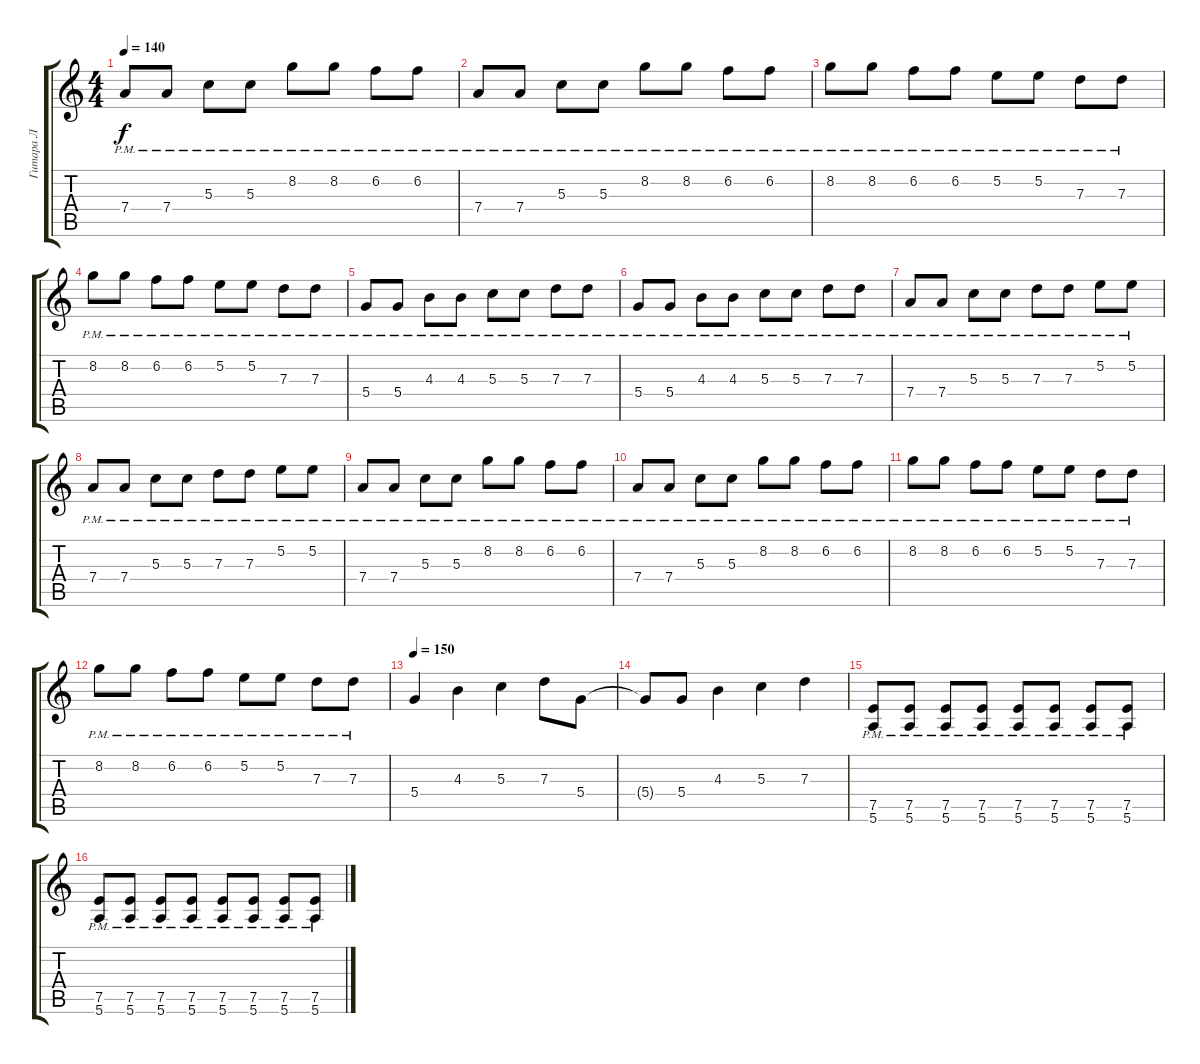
\track ("Гитара Л" "Гитара Л") {instrument overdrivenguitar}
\staff {score tabs}
\tuning (E4 B3 G3 D3 A2 E2) {hide}
\ts (4 4)
\tempo 140
\clef g2
\ks c
7.4{pm}.8{dy f} 7.4{pm}.8 5.3{pm}.8 5.3{pm}.8 8.2{pm}.8 8.2{pm}.8 6.2{pm}.8 6.2{pm}.8 |
7.4{pm}.8 7.4{pm}.8 5.3{pm}.8 5.3{pm}.8 8.2{pm}.8 8.2{pm}.8 6.2{pm}.8 6.2{pm}.8 |
8.2{pm}.8 8.2{pm}.8 6.2{pm}.8 6.2{pm}.8 5.2{pm}.8 5.2{pm}.8 7.3{pm}.8 7.3{pm}.8 |
8.2{pm}.8 8.2{pm}.8 6.2{pm}.8 6.2{pm}.8 5.2{pm}.8 5.2{pm}.8 7.3{pm}.8 7.3{pm}.8 |
5.4{pm}.8 5.4{pm}.8 4.3{pm}.8 4.3{pm}.8 5.3{pm}.8 5.3{pm}.8 7.3{pm}.8 7.3{pm}.8 |
5.4{pm}.8 5.4{pm}.8 4.3{pm}.8 4.3{pm}.8 5.3{pm}.8 5.3{pm}.8 7.3{pm}.8 7.3{pm}.8 |
7.4{pm}.8 7.4{pm}.8 5.3{pm}.8 5.3{pm}.8 7.3{pm}.8 7.3{pm}.8 5.2{pm}.8 5.2{pm}.8 |
7.4{pm}.8 7.4{pm}.8 5.3{pm}.8 5.3{pm}.8 7.3{pm}.8 7.3{pm}.8 5.2{pm}.8 5.2{pm}.8 |
7.4{pm}.8 7.4{pm}.8 5.3{pm}.8 5.3{pm}.8 8.2{pm}.8 8.2{pm}.8 6.2{pm}.8 6.2{pm}.8 |
7.4{pm}.8 7.4{pm}.8 5.3{pm}.8 5.3{pm}.8 8.2{pm}.8 8.2{pm}.8 6.2{pm}.8 6.2{pm}.8 |
8.2{pm}.8 8.2{pm}.8 6.2{pm}.8 6.2{pm}.8 5.2{pm}.8 5.2{pm}.8 7.3{pm}.8 7.3{pm}.8 |
8.2{pm}.8 8.2{pm}.8 6.2{pm}.8 6.2{pm}.8 5.2{pm}.8 5.2{pm}.8 7.3{pm}.8 7.3{pm}.8 |
\tempo 150
5.4.4 4.3.4 5.3.4 7.3.8 5.4.8 |
5.4{t}.8 5.4.8 4.3.4 5.3.4 7.3.4 |
(7.5{pm} 5.6{pm}).8 (7.5{pm} 5.6{pm}).8 (7.5{pm} 5.6{pm}).8 (7.5{pm} 5.6{pm}).8 (7.5{pm} 5.6{pm}).8 (7.5{pm} 5.6{pm}).8 (7.5{pm} 5.6{pm}).8 (7.5{pm} 5.6{pm}).8 |
(7.5{pm} 5.6{pm}).8 (7.5{pm} 5.6{pm}).8 (7.5{pm} 5.6{pm}).8 (7.5{pm} 5.6{pm}).8 (7.5{pm} 5.6{pm}).8 (7.5{pm} 5.6{pm}).8 (7.5{pm} 5.6{pm}).8 (7.5{pm} 5.6{pm}).8
